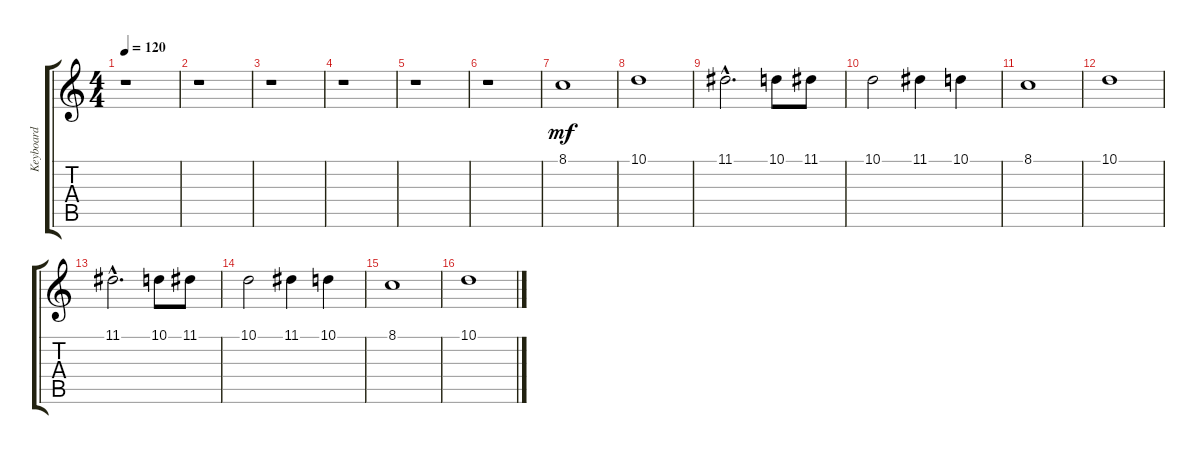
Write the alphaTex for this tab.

\track ("Keyboard" "Keyboard") {instrument pad4choir}
\staff {score tabs}
\tuning (E4 B3 G3 D3 A2 D2) {hide}
\ts (4 4)
\tempo 120
\clef g2
\ks c
r.1{dy f} |
r.1 |
r.1 |
r.1 |
r.1 |
r.1 |
8.1.1{dy mf} |
10.1.1 |
11.1{hac}.2{d} 10.1.8 11.1.8 |
10.1.2 11.1.4 10.1.4 |
8.1.1 |
10.1.1 |
11.1{hac}.2{d} 10.1.8 11.1.8 |
10.1.2 11.1.4 10.1.4 |
8.1.1 |
10.1.1
